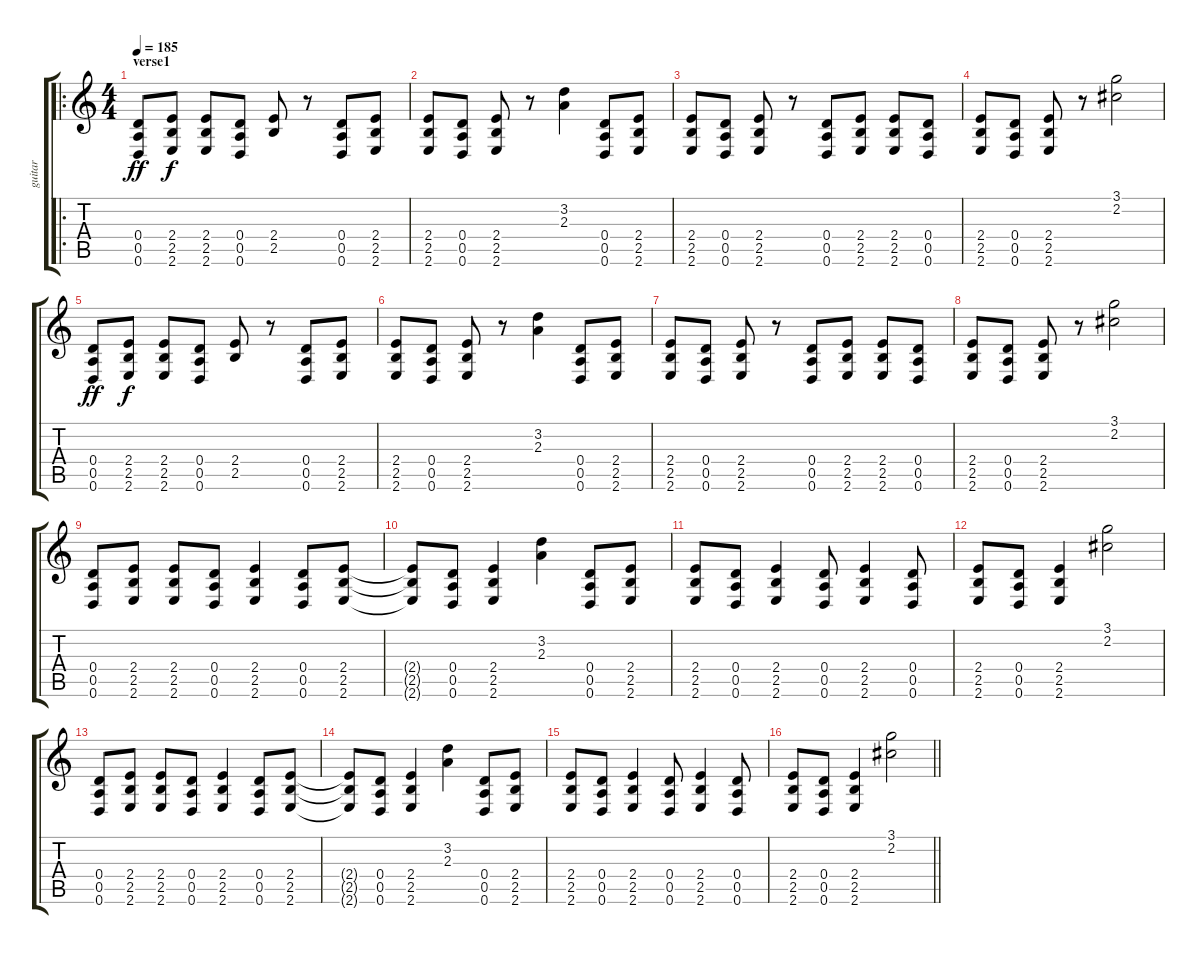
\track ("guitar" "guitar") {instrument distortionguitar}
\staff {score tabs}
\tuning (E4 B3 G3 D3 A2 D2) {hide}
\ro
\ts (4 4)
\section ("" "verse1")
\tempo 185
\clef g2
\ks c
(0.4 0.5 0.6).8{dy ff volume 8} (2.4 2.5 2.6).8{dy f} (2.4 2.5 2.6).8 (0.4 0.5 0.6).8 (2.4 2.5).8 r.8 (0.4 0.5 0.6).8 (2.4 2.5 2.6).8 |
(2.4 2.5 2.6).8 (0.4 0.5 0.6).8 (2.4 2.5 2.6).8 r.8 (3.2 2.3).4 (0.4 0.5 0.6).8 (2.4 2.5 2.6).8 |
(2.4 2.5 2.6).8 (0.4 0.5 0.6).8 (2.4 2.5 2.6).8 r.8 (0.4 0.5 0.6).8 (2.4 2.5 2.6).8 (2.4 2.5 2.6).8 (0.4 0.5 0.6).8 |
(2.4 2.5 2.6).8 (0.4 0.5 0.6).8 (2.4 2.5 2.6).8 r.8 (3.1 2.2).2 |
(0.4 0.5 0.6).8{dy ff} (2.4 2.5 2.6).8{dy f} (2.4 2.5 2.6).8 (0.4 0.5 0.6).8 (2.4 2.5).8 r.8 (0.4 0.5 0.6).8 (2.4 2.5 2.6).8 |
(2.4 2.5 2.6).8 (0.4 0.5 0.6).8 (2.4 2.5 2.6).8 r.8 (3.2 2.3).4 (0.4 0.5 0.6).8 (2.4 2.5 2.6).8 |
(2.4 2.5 2.6).8 (0.4 0.5 0.6).8 (2.4 2.5 2.6).8 r.8 (0.4 0.5 0.6).8 (2.4 2.5 2.6).8 (2.4 2.5 2.6).8 (0.4 0.5 0.6).8 |
(2.4 2.5 2.6).8 (0.4 0.5 0.6).8 (2.4 2.5 2.6).8 r.8 (3.1 2.2).2 |
(0.4 0.5 0.6).8{volume 12 balance 4} (2.4 2.5 2.6).8 (2.4 2.5 2.6).8 (0.4 0.5 0.6).8 (2.4 2.5 2.6).4 (0.4 0.5 0.6).8 (2.4 2.5 2.6).8 |
(2.4{t} 2.5{t} 2.6{t}).8 (0.4 0.5 0.6).8 (2.4 2.5 2.6).4 (3.2 2.3).4 (0.4 0.5 0.6).8 (2.4 2.5 2.6).8 |
(2.4 2.5 2.6).8 (0.4 0.5 0.6).8 (2.4 2.5 2.6).4 (0.4 0.5 0.6).8 (2.4 2.5 2.6).4 (0.4 0.5 0.6).8 |
(2.4 2.5 2.6).8 (0.4 0.5 0.6).8 (2.4 2.5 2.6).4 (3.1 2.2).2 |
(0.4 0.5 0.6).8{volume 12 balance 4} (2.4 2.5 2.6).8 (2.4 2.5 2.6).8 (0.4 0.5 0.6).8 (2.4 2.5 2.6).4 (0.4 0.5 0.6).8 (2.4 2.5 2.6).8 |
(2.4{t} 2.5{t} 2.6{t}).8 (0.4 0.5 0.6).8 (2.4 2.5 2.6).4 (3.2 2.3).4 (0.4 0.5 0.6).8 (2.4 2.5 2.6).8 |
(2.4 2.5 2.6).8 (0.4 0.5 0.6).8 (2.4 2.5 2.6).4 (0.4 0.5 0.6).8 (2.4 2.5 2.6).4 (0.4 0.5 0.6).8 |
\barLineRight lightlight
(2.4 2.5 2.6).8 (0.4 0.5 0.6).8 (2.4 2.5 2.6).4 (3.1 2.2).2
